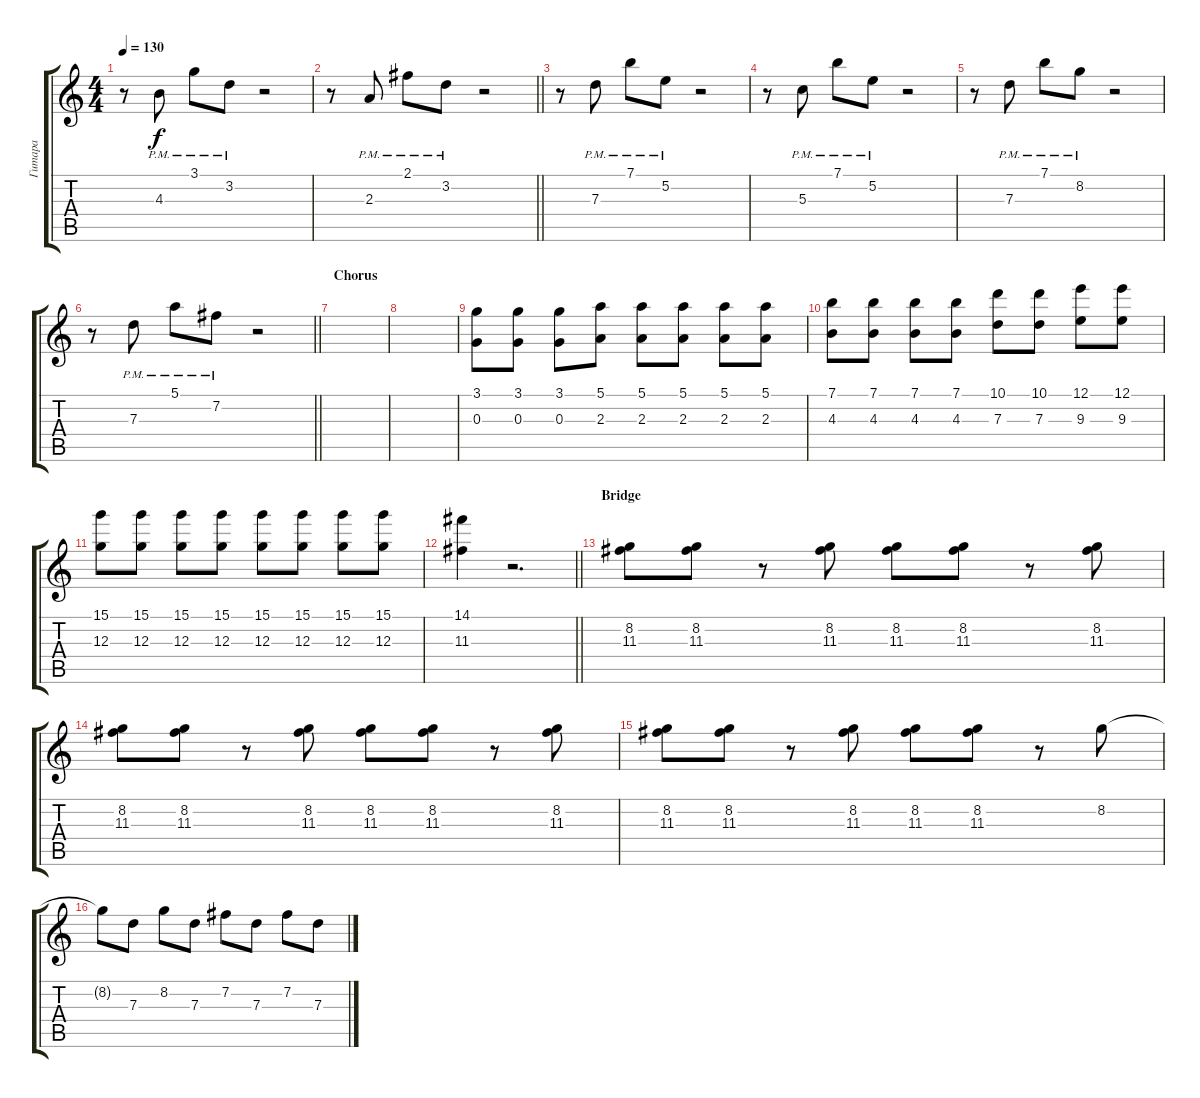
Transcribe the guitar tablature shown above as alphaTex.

\track ("Гитара" "Гитара") {instrument overdrivenguitar}
\staff {score tabs}
\tuning (E4 B3 G3 D3 A2 E2) {hide}
\ts (4 4)
\tempo 130
\clef g2
\ks c
r.8{dy f} 4.3{pm}.8 3.1{pm}.8 3.2{pm}.8 r.2 |
\barLineRight lightlight
r.8 2.3{pm}.8 2.1{pm}.8 3.2{pm}.8 r.2 |
r.8 7.3{pm}.8 7.1{pm}.8 5.2{pm}.8 r.2 |
r.8 5.3{pm}.8 7.1{pm}.8 5.2{pm}.8 r.2 |
r.8 7.3{pm}.8 7.1{pm}.8 8.2{pm}.8 r.2 |
\barLineRight lightlight
r.8 7.3{pm}.8 5.1{pm}.8 7.2{pm}.8 r.2 |
\section ("" "Chorus")
|
|
(3.1 0.3).8 (3.1 0.3).8 (3.1 0.3).8 (5.1 2.3).8 (5.1 2.3).8 (5.1 2.3).8 (5.1 2.3).8 (5.1 2.3).8 |
(7.1 4.3).8 (7.1 4.3).8 (7.1 4.3).8 (7.1 4.3).8 (10.1 7.3).8 (10.1 7.3).8 (12.1 9.3).8 (12.1 9.3).8 |
(15.1 12.3).8 (15.1 12.3).8 (15.1 12.3).8 (15.1 12.3).8 (15.1 12.3).8 (15.1 12.3).8 (15.1 12.3).8 (15.1 12.3).8 |
\barLineRight lightlight
(14.1 11.3).4 r.2{d} |
\section ("" "Bridge")
(8.2 11.3).8 (8.2 11.3).8 r.8 (8.2 11.3).8 (8.2 11.3).8 (8.2 11.3).8 r.8 (8.2 11.3).8 |
(8.2 11.3).8 (8.2 11.3).8 r.8 (8.2 11.3).8 (8.2 11.3).8 (8.2 11.3).8 r.8 (8.2 11.3).8 |
(8.2 11.3).8 (8.2 11.3).8 r.8 (8.2 11.3).8 (8.2 11.3).8 (8.2 11.3).8 r.8 8.2.8 |
8.2{t}.8 7.3.8 8.2.8 7.3.8 7.2.8 7.3.8 7.2.8 7.3.8
